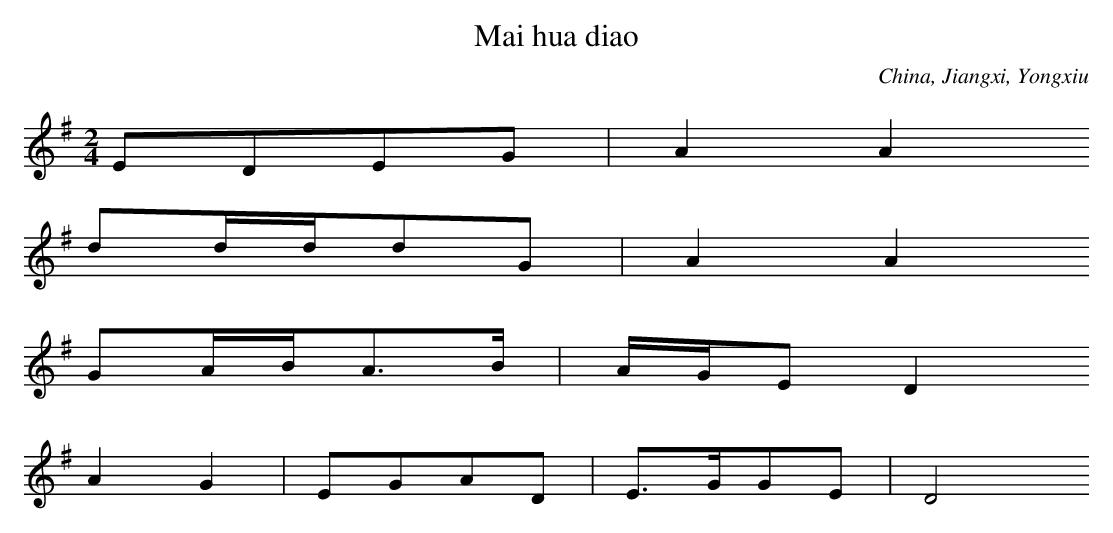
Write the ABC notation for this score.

X:1
T: Mai hua diao
O: China, Jiangxi, Yongxiu
M: 2/4
L: 1/16
K: G
E2D2E2G2 | A4A4
d2ddd2G2 | A4A4
G2ABA3B | AGE2D4
A4G4 | E2G2A2D2 | E3GG2E2 | D8
